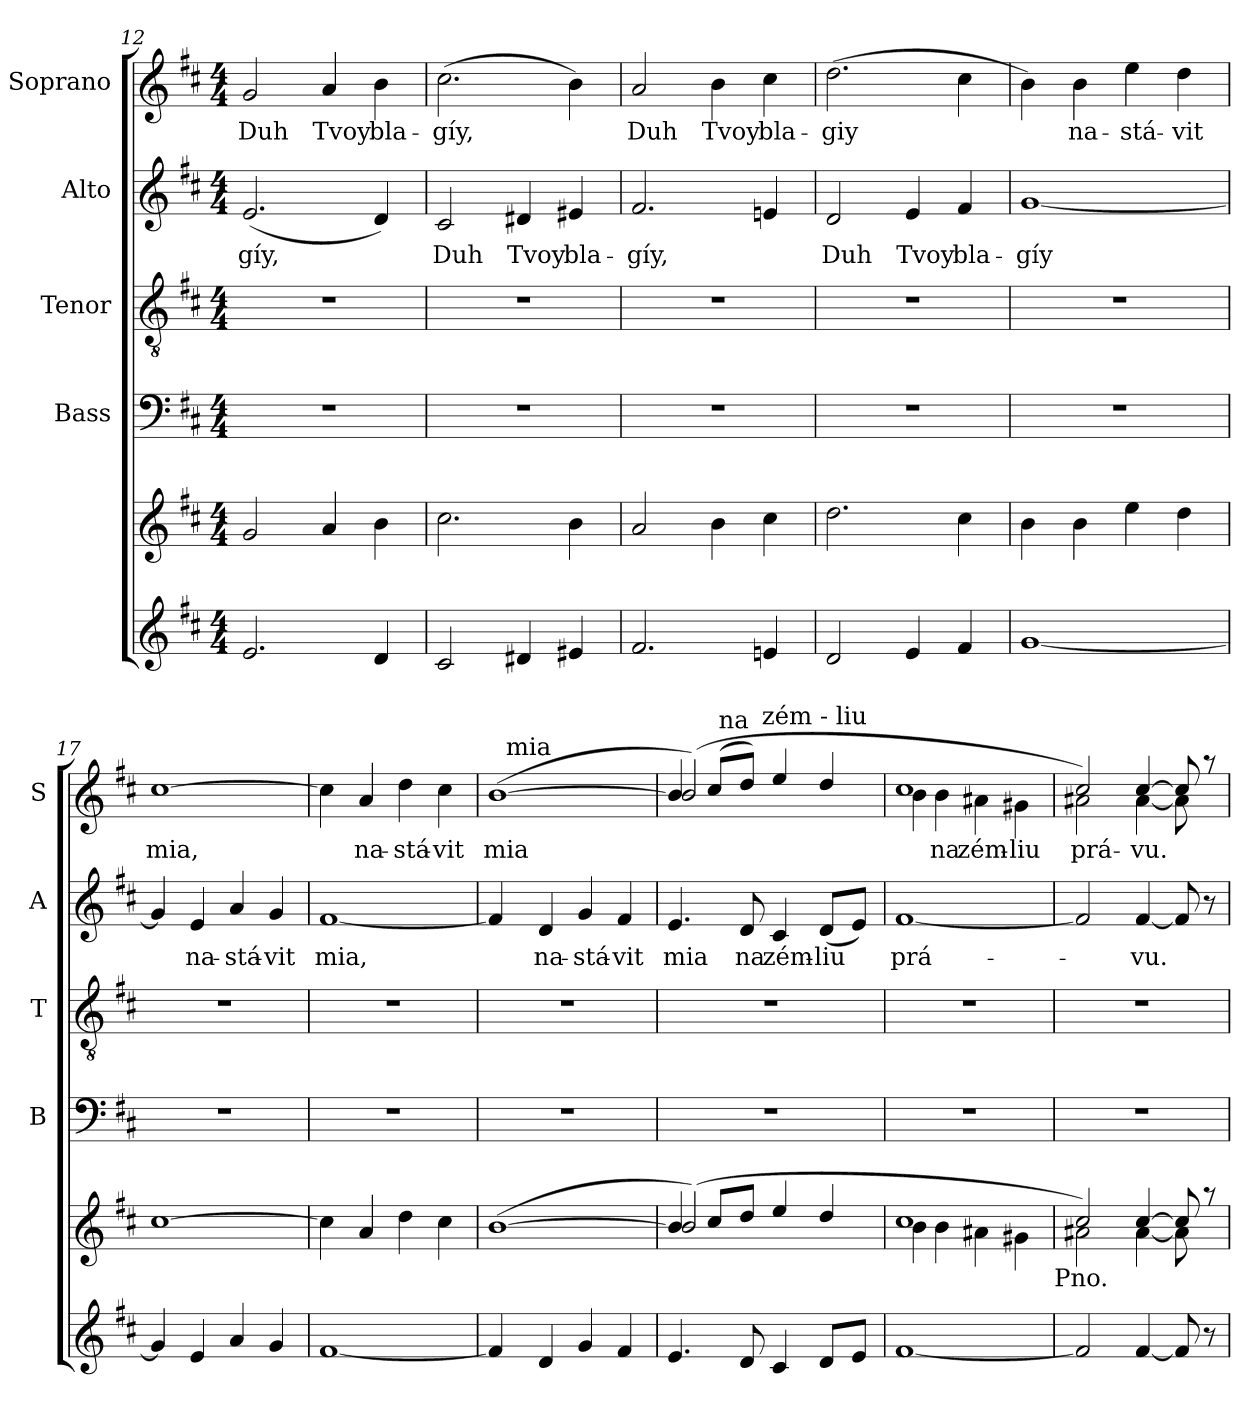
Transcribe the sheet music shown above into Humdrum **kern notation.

**kern	**kern	**kern	**kern	**kern	**text	**kern	**text
*part5	*part5	*part4	*part3	*part2	*part2	*part1	*part1
*staff6	*staff5	*staff4	*staff3	*staff2	*staff2	*staff1	*staff1
*	*	*I"Bass	*I"Tenor	*I"Alto	*	*I"Soprano	*
*	*	*I'B	*I'T	*I'A	*	*I'S	*
*clefG2	*clefG2	*clefF4	*clefGv2	*clefG2	*	*clefG2	*
*k[f#c#]	*k[f#c#]	*k[f#c#]	*k[f#c#]	*k[f#c#]	*	*k[f#c#]	*
*D:	*D:	*D:	*D:	*D:	*	*D:	*
*M4/4	*M4/4	*M4/4	*M4/4	*M4/4	*	*M4/4	*
=12	=12	=12	=12	=12	=12	=12	=12
!	!	!	!	!	!LO:LY:b	!	!LO:LY:b
2.e/	2g/	1r	1r	(<2.e/	-gíy,	2g/	Duh
!	!	!	!	!	!	!	!LO:LY:b
.	4a/	.	.	.	.	4a/	Tvoy
!	!	!	!	!	!	!	!LO:LY:b
4d/	4b\	.	.	4d/)	.	4b\	bla-
=13	=13	=13	=13	=13	=13	=13	=13
!	!	!	!	!	!LO:LY:b	!	!LO:LY:b
2c#/	2.cc#\	1r	1r	2c#/	Duh	(>2.cc#\	-gíy,
!	!	!	!	!	!LO:LY:b	!	!
4d#X/	.	.	.	4d#X/	Tvoy	.	.
!	!	!	!	!	!LO:LY:b	!	!
4e#X/	4b\	.	.	4e#X/	bla-	4b\)	.
!!LO:LB:g=z
=14	=14	=14	=14	=14	=14	=14	=14
!	!	!	!	!	!LO:LY:b	!	!LO:LY:b
2.f#/	2a/	1r	1r	2.f#/	-gíy,	2a/	Duh
!	!	!	!	!	!	!	!LO:LY:b
.	4b\	.	.	.	.	4b\	Tvoy
!	!	!	!	!	!	!	!LO:LY:b
4eni/	4cc#\	.	.	4eni/	.	4cc#\	bla-
=15	=15	=15	=15	=15	=15	=15	=15
!	!	!	!	!	!LO:LY:b	!	!LO:LY:b
2d/	2.dd\	1r	1r	2d/	Duh	(>2.dd\	-giy
!	!	!	!	!	!LO:LY:b	!	!
4e/	.	.	.	4e/	Tvoy	.	.
!	!	!	!	!	!LO:LY:b	!	!
4f#/	4cc#\	.	.	4f#/	bla-	4cc#\	.
=16	=16	=16	=16	=16	=16	=16	=16
!	!	!	!	!	!LO:LY:b	!	!
[<1g	4b\	1r	1r	[<1g	-gíy	4b\)	.
!	!	!	!	!	!	!	!LO:LY:b
.	4b\	.	.	.	.	4b\	na-
!	!	!	!	!	!	!	!LO:LY:b
.	4ee\	.	.	.	.	4ee\	-stá-
!	!	!	!	!	!	!	!LO:LY:b
.	4dd\	.	.	.	.	4dd\	-vit
=17	=17	=17	=17	=17	=17	=17	=17
!	!	!	!	!	!	!	!LO:LY:b
4g/]	[>1cc#	1r	1r	4g/]	.	[>1cc#	mia,
!	!	!	!	!	!LO:LY:b	!	!
4e/	.	.	.	4e/	na-	.	.
!	!	!	!	!	!LO:LY:b	!	!
4a/	.	.	.	4a/	-stá-	.	.
!	!	!	!	!	!LO:LY:b	!	!
4g/	.	.	.	4g/	-vit	.	.
=18	=18	=18	=18	=18	=18	=18	=18
!	!	!	!	!	!LO:LY:b	!	!
[<1f#	4cc#\]	1r	1r	[<1f#	mia,	4cc#\]	.
!	!	!	!	!	!	!	!LO:LY:b
.	4a/	.	.	.	.	4a/	na-
!	!	!	!	!	!	!	!LO:LY:b
.	4dd\	.	.	.	.	4dd\	-stá-
!	!	!	!	!	!	!	!LO:LY:b
.	4cc#\	.	.	.	.	4cc#\	-vit
=19	=19	=19	=19	=19	=19	=19	=19
!	!	!	!	!	!	!	!LO:LY:b
*	*	*	*	*	*	*^	*
4f#/]	(<[>1b	1r	1r	4f#/]	.	(<[>1b	16ryy	mia
!	!	!	!	!	!	!	!LO:TX:a:t=mia	!
.	.	.	.	.	.	.	2...ryy	.
!	!	!	!	!	!LO:LY:b	!	!	!
4d/	.	.	.	4d/	na-	.	.	.
!	!	!	!	!	!LO:LY:b	!	!	!
4g/	.	.	.	4g/	-stá-	.	.	.
!	!	!	!	!	!LO:LY:b	!	!	!
4f#/	.	.	.	4f#/	-vit	.	.	.
=20	=20	=20	=20	=20	=20	=20	=20	=20
*	*^	*	*	*	*	*	*	*
!	!	!	!	!	!	!LO:LY:b	!	!	!
*	*	*	*	*	*	*	*^	*^	*
4.e/	4b/]	(<2b/)	1r	1r	4.e/	mia	4b/]	(<2b/)	4ryy	4...ryy	.
.	8cc#/L	.	.	.	.	.	(>8cc#/L	.	32ryy	.	.
!	!	!	!	!	!	!	!	!	!LO:TX:a:t=na	!	!
.	.	.	.	.	.	.	.	.	2ryy	.	.
!	!	!	!	!	!	!LO:LY:b	!	!	!	!	!
8d/	8dd/J	.	.	.	8d/	na	8dd/J)	.	.	.	.
!	!	!	!	!	!	!	!	!	!	!LO:TX:a:t=zém - liu	!
.	.	.	.	.	.	.	.	.	.	2ryy	.
!	!	!	!	!	!	!LO:LY:b	!	!	!	!	!
4c#/	4ee/	2ryy	.	.	4c#/	zém-	4ee/	2ryy	.	.	.
!	!	!	!	!	!	!LO:LY:b	!	!	!	!	!
8d/L	4dd/	.	.	.	(<8d/L	-liu	4dd/	.	.	.	.
.	.	.	.	.	.	.	.	.	8..ryy	.	.
8e/J	.	.	.	.	8e/J)	.	.	.	.	.	.
.	.	.	.	.	.	.	.	.	.	32ryy	.
!!LO:PB:g=z
=21	=21	=21	=21	=21	=21	=21	=21	=21	=21	=21	=21
!	!	!	!	!	!	!LO:LY:b	!	!	!	!	!
*	*	*	*	*	*	*	*	*v	*v	*v	*
[<1f#	1cc#	4b\	1r	1r	[<1f#	prá-	1cc#	4b\	.
!	!	!	!	!	!	!	!	!	!LO:LY:b
.	.	4b\	.	.	.	.	.	4b\	na
!	!	!	!	!	!	!	!	!	!LO:LY:b
.	.	4a#X\	.	.	.	.	.	4a#X\	zém-
!	!	!	!	!	!	!	!	!	!LO:LY:b
.	.	4g#X\	.	.	.	.	.	4g#X\	-liu
!	!	!LO:TX:b:t=Pno.	!	!	!	!	!	!	!
=22	=22	=22	=22	=22	=22	=22	=22	=22	=22
!	!	!	!	!	!	!	!	!	!LO:LY:b
2f#/]	2cc#/)	2a#X\	1r	1r	2f#/]	.	2cc#/)	2a#X\	prá-
!	!	!	!	!	!	!LO:LY:b	!	!	!LO:LY:b
[<4f#/	[>4cc#/	[<4a#\	.	.	[<4f#/	-vu.	[>4cc#/	[<4a#\	-vu.
8f#/]	8cc#/]	8a#\]	.	.	8f#/]	.	8cc#/]	8a#\]	.
8r	8raa	8ryy	.	.	8r	.	8raa	8ryy	.
*	*v	*v	*	*	*	*	*v	*v	*
=	=	=	=	=	=	=	=
*-	*-	*-	*-	*-	*-	*-	*-
